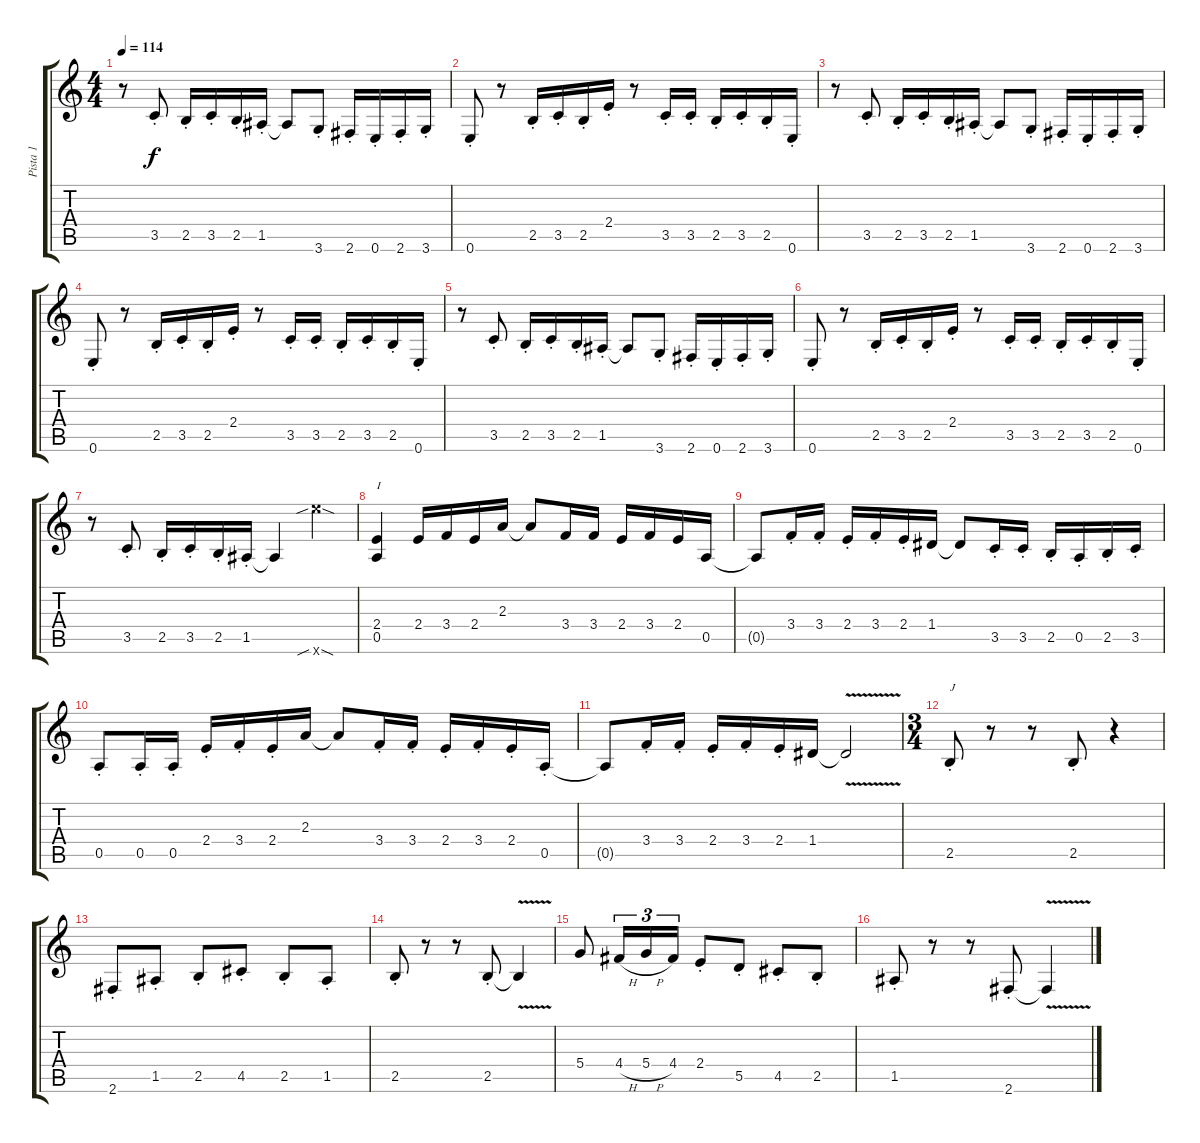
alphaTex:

\track ("Pista 1" "Pista 1") {instrument overdrivenguitar}
\staff {score tabs}
\tuning (E4 B3 G3 D3 A2 E2) {hide}
\ts (4 4)
\tempo 114
\clef g2
\ks c
r.8{dy f} 3.5{st}.8 2.5{st}.16 3.5{st}.16 2.5{st}.16 1.5{st}.16 1.5{t}.8 3.6{st}.8 2.6{st}.16 0.6{st}.16 2.6{st}.16 3.6{st}.16 |
0.6{st}.8 r.8 2.5{st}.16 3.5{st}.16 2.5{st}.16 2.4{st}.16 r.8 3.5{st}.16 3.5{st}.16 2.5{st}.16 3.5{st}.16 2.5{st}.16 0.6{st}.16 |
r.8 3.5{st}.8 2.5{st}.16 3.5{st}.16 2.5{st}.16 1.5{st}.16 1.5{t}.8 3.6{st}.8 2.6{st}.16 0.6{st}.16 2.6{st}.16 3.6{st}.16 |
0.6{st}.8 r.8 2.5{st}.16 3.5{st}.16 2.5{st}.16 2.4{st}.16 r.8 3.5{st}.16 3.5{st}.16 2.5{st}.16 3.5{st}.16 2.5{st}.16 0.6{st}.16 |
r.8 3.5{st}.8 2.5{st}.16 3.5{st}.16 2.5{st}.16 1.5{st}.16 1.5{t}.8 3.6{st}.8 2.6{st}.16 0.6{st}.16 2.6{st}.16 3.6{st}.16 |
0.6{st}.8 r.8 2.5{st}.16 3.5{st}.16 2.5{st}.16 2.4{st}.16 r.8 3.5{st}.16 3.5{st}.16 2.5{st}.16 3.5{st}.16 2.5{st}.16 0.6{st}.16 |
r.8 3.5{st}.8 2.5{st}.16 3.5{st}.16 2.5{st}.16 1.5{st}.16 1.5{t}.4 24.6{sib sod x}.4 |
(2.4 0.5).4{txt "I"} 2.4.16 3.4.16 2.4.16 2.3.16 2.3{t}.8 3.4.16 3.4.16 2.4.16 3.4.16 2.4.16 0.5.16 |
0.5{t}.8 3.4{st}.16 3.4{st}.16 2.4{st}.16 3.4{st}.16 2.4{st}.16 1.4.16 1.4{t}.8 3.5{st}.16 3.5{st}.16 2.5{st}.16 0.5{st}.16 2.5{st}.16 3.5{st}.16 |
0.5{st}.8 0.5{st}.16 0.5{st}.16 2.4{st}.16 3.4{st}.16 2.4{st}.16 2.3.16 2.3{t}.8 3.4{st}.16 3.4{st}.16 2.4{st}.16 3.4{st}.16 2.4{st}.16 0.5{st}.16 |
0.5{t}.8 3.4{st}.16 3.4{st}.16 2.4{st}.16 3.4{st}.16 2.4{st}.16 1.4.16 1.4{v t}.2 |
\ts (3 4)
2.5{st}.8{txt "J"} r.8 r.8 2.5{st}.8 r.4 |
2.6{st}.8 1.5{st}.8 2.5{st}.8 4.5{st}.8 2.5{st}.8 1.5{st}.8 |
2.5{st}.8 r.8 r.8 2.5{st}.8 2.5{v t}.4 |
5.4.8 4.4{h}.16{tu (3 2)} 5.4{h}.16{tu (3 2)} 4.4.16{tu (3 2)} 2.4{st}.8 5.5{st}.8 4.5{st}.8 2.5{st}.8 |
1.5{st}.8 r.8 r.8 2.6{st}.8 2.6{v t}.4
